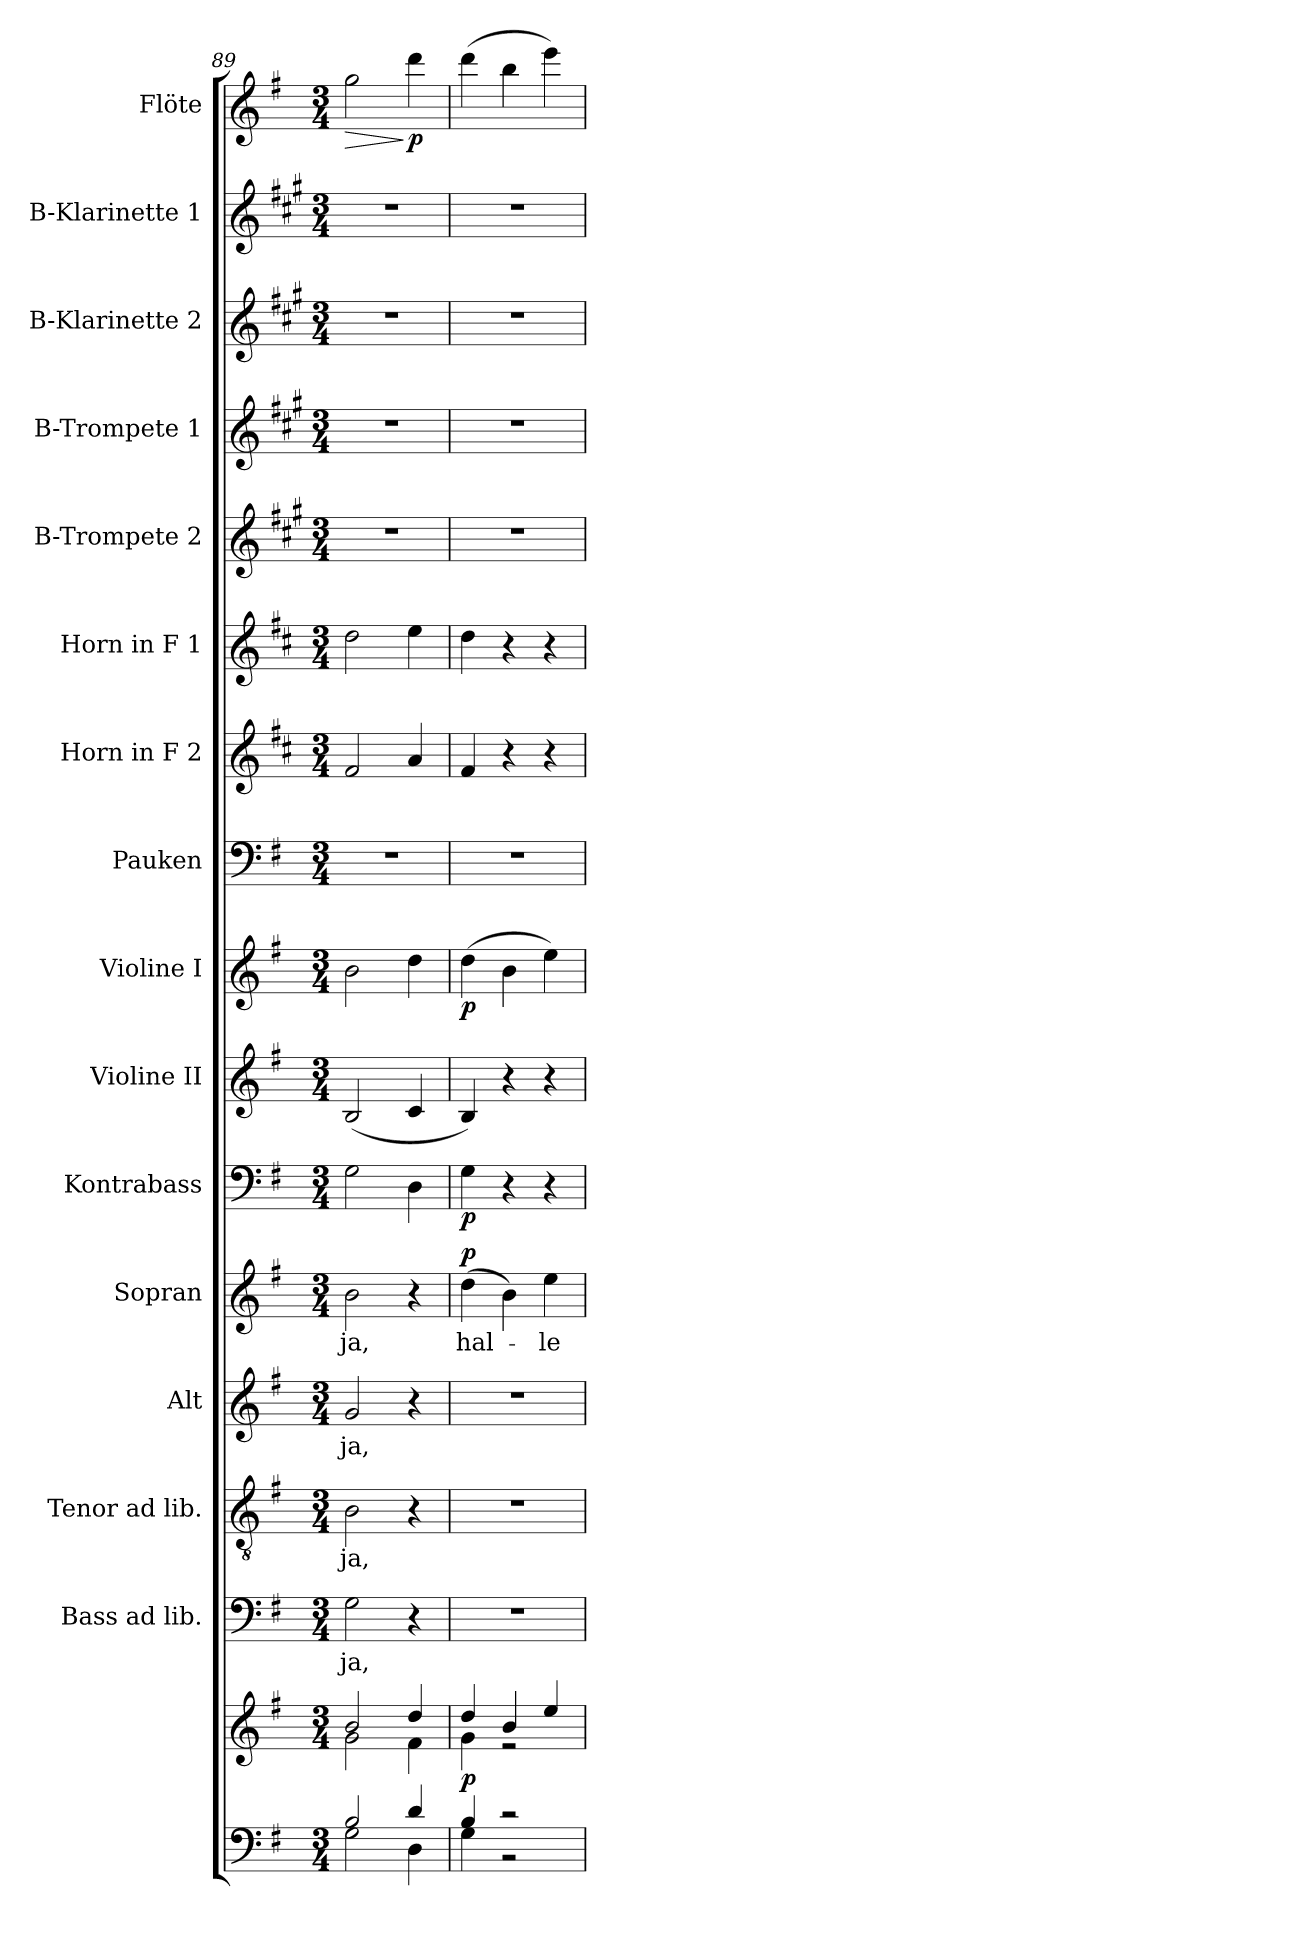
**kern	**kern	**dynam	**kern	**text	**kern	**text	**kern	**text	**kern	**text	**dynam	**kern	**dynam	**kern	**kern	**dynam	**kern	**kern	**kern	**kern	**kern	**kern	**kern	**kern	**dynam
*part16	*part16	*part16	*part15	*part15	*part14	*part14	*part13	*part13	*part12	*part12	*part12	*part11	*part11	*part10	*part9	*part9	*part8	*part7	*part6	*part5	*part4	*part3	*part2	*part1	*part1
*staff17	*staff16	*staff16/17	*staff15	*staff15	*staff14	*staff14	*staff13	*staff13	*staff12	*staff12	*staff12	*staff11	*staff11	*staff10	*staff9	*staff9	*staff8	*staff7	*staff6	*staff5	*staff4	*staff3	*staff2	*staff1	*staff1
*	*	*	*I"Bass ad lib.	*	*I"Tenor ad lib.	*	*I"Alt	*	*I"Sopran	*	*	*I"Kontrabass	*	*I"Violine II	*I"Violine I	*	*I"Pauken	*I"Horn in F 2	*I"Horn in F 1	*I"B-Trompete 2	*I"B-Trompete 1	*I"B-Klarinette 2	*I"B-Klarinette 1	*I"Flöte	*
*	*	*	*I'B.	*	*I'T.	*	*I'A.	*	*I'S.	*	*	*I'Kb.	*	*I'Vl. II	*I'Vl. I	*	*I'Pk.	*	*I'Hr. 1	*I'B Trp. 2	*I'B Trp. 1	*I'B Kl. 2	*I'B Kl. 1	*I'Fl.	*
*clefF4	*clefG2	*	*clefF4	*	*clefGv2	*	*clefG2	*	*clefG2	*	*	*clefF4	*	*clefG2	*clefG2	*	*clefF4	*clefG2	*clefG2	*clefG2	*clefG2	*clefG2	*clefG2	*clefG2	*
*	*	*	*	*	*	*	*	*	*	*	*	*ITrd7c12	*	*	*	*	*	*ITrd4c7	*ITrd4c7	*ITrd1c2	*ITrd1c2	*ITrd1c2	*ITrd1c2	*	*
*k[f#]	*k[f#]	*	*k[f#]	*	*k[f#]	*	*k[f#]	*	*k[f#]	*	*	*k[f#]	*	*k[f#]	*k[f#]	*	*k[f#]	*k[f#]	*k[f#]	*k[f#]	*k[f#]	*k[f#]	*k[f#]	*k[f#]	*
*G:	*G:	*	*G:	*	*G:	*	*G:	*	*G:	*	*	*G:	*	*G:	*G:	*	*G:	*G:	*G:	*G:	*G:	*G:	*G:	*G:	*
*M3/4	*M3/4	*	*M3/4	*	*M3/4	*	*M3/4	*	*M3/4	*	*	*M3/4	*	*M3/4	*M3/4	*	*M3/4	*M3/4	*M3/4	*M3/4	*M3/4	*M3/4	*M3/4	*M3/4	*
=89	=89	=89	=89	=89	=89	=89	=89	=89	=89	=89	=89	=89	=89	=89	=89	=89	=89	=89	=89	=89	=89	=89	=89	=89	=89
*^	*^	*	*	*	*	*	*	*	*	*	*	*	*	*	*	*	*	*	*	*	*	*	*	*	*
!	!	!	!	!	!	!LO:LY:b	!	!LO:LY:b	!	!LO:LY:b	!	!LO:LY:b	!	!	!	!	!	!	!	!	!	!	!	!	!	!	!LO:HP:b
2B/	2G\	2b/	2g\	.	2G\	-ja,	2B\	-ja,	2g/	-ja,	2b\	-ja,	.	2GG\	.	(<2B/	2b\	.	2.r	2B/	2g\	2.r	2.r	2.r	2.r	2gg\	>
!	!	!	!	!	!	!	!	!	!	!	!	!	!	!	!	!	!	!	!	!	!	!	!	!	!	!	!LO:DY:n=1:b
4d/	4D\	4dd/	4f#\	.	4r	.	4r	.	4r	.	4r	.	.	4DD\	.	4c/	4dd\	.	.	4d/	4a\	.	.	.	.	4ddd\	] p
!!LO:PB:g=z
=90	=90	=90	=90	=90	=90	=90	=90	=90	=90	=90	=90	=90	=90	=90	=90	=90	=90	=90	=90	=90	=90	=90	=90	=90	=90	=90	=90
!	!	!	!	!LO:DY:b	!	!	!	!	!	!	!	!LO:LY:b	!LO:DY:a	!	!LO:DY:b	!	!	!LO:DY:b	!	!	!	!	!	!	!	!	!
4B/	4G\	4dd/	4g\	p	2.r	.	2.r	.	2.r	.	(>4dd\	hal-	p	4GG\	p	4B/)	(>4dd\	p	2.r	4B/	4g\	2.r	2.r	2.r	2.r	(>4ddd\	.
2r	2r	4b/	2re	.	.	.	.	.	.	.	4b\)	.	.	4r	.	4r	4b\	.	.	4r	4r	.	.	.	.	4bb\	.
!	!	!	!	!	!	!	!	!	!	!	!	!LO:LY:b	!	!	!	!	!	!	!	!	!	!	!	!	!	!	!
.	.	4ee/	.	.	.	.	.	.	.	.	4ee\	-le-	.	4r	.	4r	4ee\)	.	.	4r	4r	.	.	.	.	4eee\)	.
*v	*v	*	*	*	*	*	*	*	*	*	*	*	*	*	*	*	*	*	*	*	*	*	*	*	*	*	*
*	*v	*v	*	*	*	*	*	*	*	*	*	*	*	*	*	*	*	*	*	*	*	*	*	*	*	*
=	=	=	=	=	=	=	=	=	=	=	=	=	=	=	=	=	=	=	=	=	=	=	=	=	=
*-	*-	*-	*-	*-	*-	*-	*-	*-	*-	*-	*-	*-	*-	*-	*-	*-	*-	*-	*-	*-	*-	*-	*-	*-	*-
